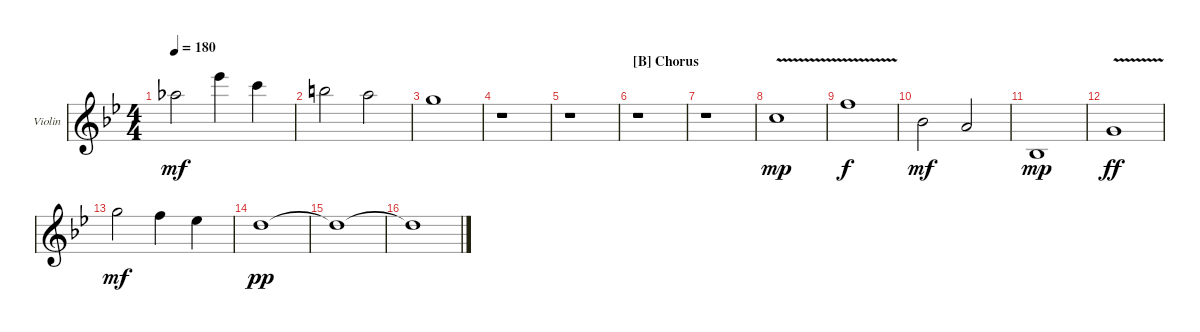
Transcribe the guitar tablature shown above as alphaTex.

\defaultSystemsLayout 4
\bracketExtendMode groupsimilarinstruments
\firstSystemTrackNameOrientation horizontal
\otherSystemsTrackNameOrientation horizontal
\track ("Violin" "Violin") {instrument violin}
\staff {score}
\tuning (E5 A4 D4 G3)
\ts (4 4)
\tempo 180
\clef g2
\scale
0.333333
\ks bb
4.1.2{dy mf} 11.1.4 8.1.4 |
\scale
0.333333 7.1.2 5.1.2 |
\scale
0.333333 3.1.1 |
\scale
0.333333 r.1 |
\scale
0.333333 r.1 |
\section ("B" "Chorus")
\scale
0.333333 r.1 |
\scale
0.333333 r.1 |
\scale
0.333333 3.2{v}.1{dy mp} |
\scale
0.333333 1.1{v}.1{dy f} |
\scale
0.333333 1.2.2{dy mf} 0.2.2 |
\scale
0.333333 3.4.1{dy mp} |
\scale
0.333333 5.3{v}.1{dy ff} |
\scale
0.333333 3.1.2{dy mf} 1.1.4 6.2.4 |
\scale
0.333333 5.2.1{dy pp} |
\scale
0.333333 5.2{t}.1 |
\scale
0.333333 5.2{t}.1
